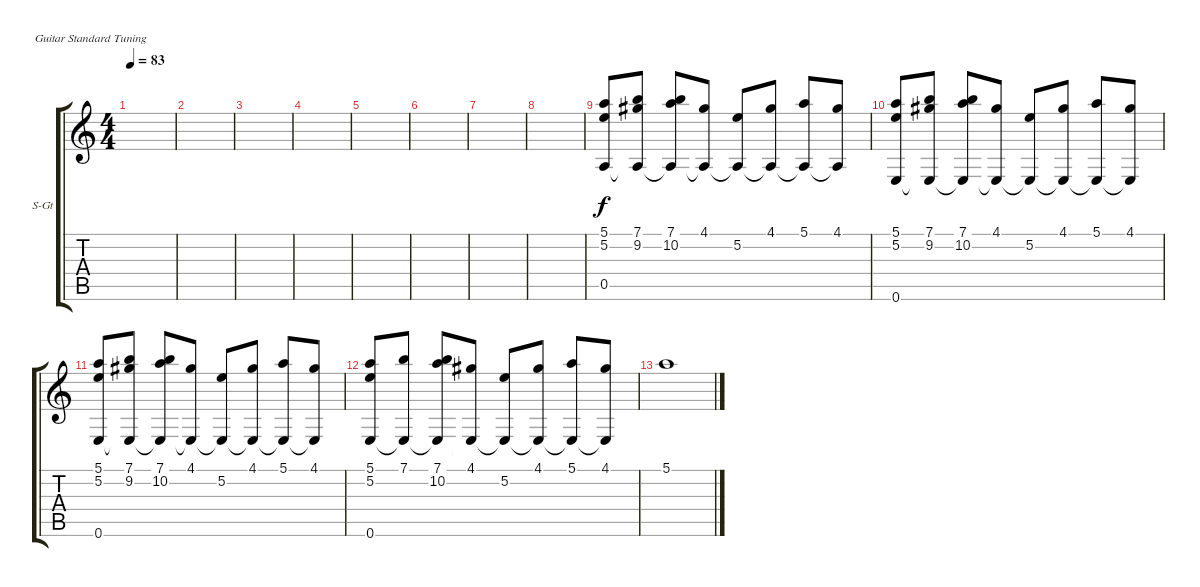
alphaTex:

\defaultSystemsLayout 4
\bracketExtendMode groupsimilarinstruments
\firstSystemTrackNameOrientation horizontal
\otherSystemsTrackNameOrientation horizontal
\track ("Gamelan Sample" "S-Gt") {instrument acousticguitarsteel}
\staff {score tabs}
\tuning (E4 B3 G3 D3 A2 E2)
\ts (4 4)
\tempo 83
\clef g2
\ks c
|
|
|
|
|
|
|
|
(0.5 5.1 5.2).8 (7.1 0.5{t} 9.2).8 (7.1 0.5{t} 10.2).8 (4.1 0.5{t}).8 (5.2 0.5{t}).8 (4.1 0.5{t}).8 (5.1 0.5{t}).8 (4.1 0.5{t}).8 |
(5.2 0.6 5.1).8 (7.1 0.6{t} 9.2).8 (7.1 0.6{t} 10.2).8 (4.1 0.6{t}).8 (5.2 0.6{t}).8 (4.1 0.6{t}).8 (5.1 0.6{t}).8 (4.1 0.6{t}).8 |
(5.1 5.2 0.6).8 (7.1 0.6{t} 9.2).8 (7.1 0.6{t} 10.2).8 (4.1 0.6{t}).8 (5.2 0.6{t}).8 (4.1 0.6{t}).8 (5.1 0.6{t}).8 (4.1 0.6{t}).8 |
(5.1 5.2 0.6).8 (7.1 0.6{t}).8 (7.1 0.6{t} 10.2).8 (4.1 0.6{t}).8 (5.2 0.6{t}).8 (4.1 0.6{t}).8 (5.1 0.6{t}).8 (4.1 0.6{t}).8 |
5.1.1
